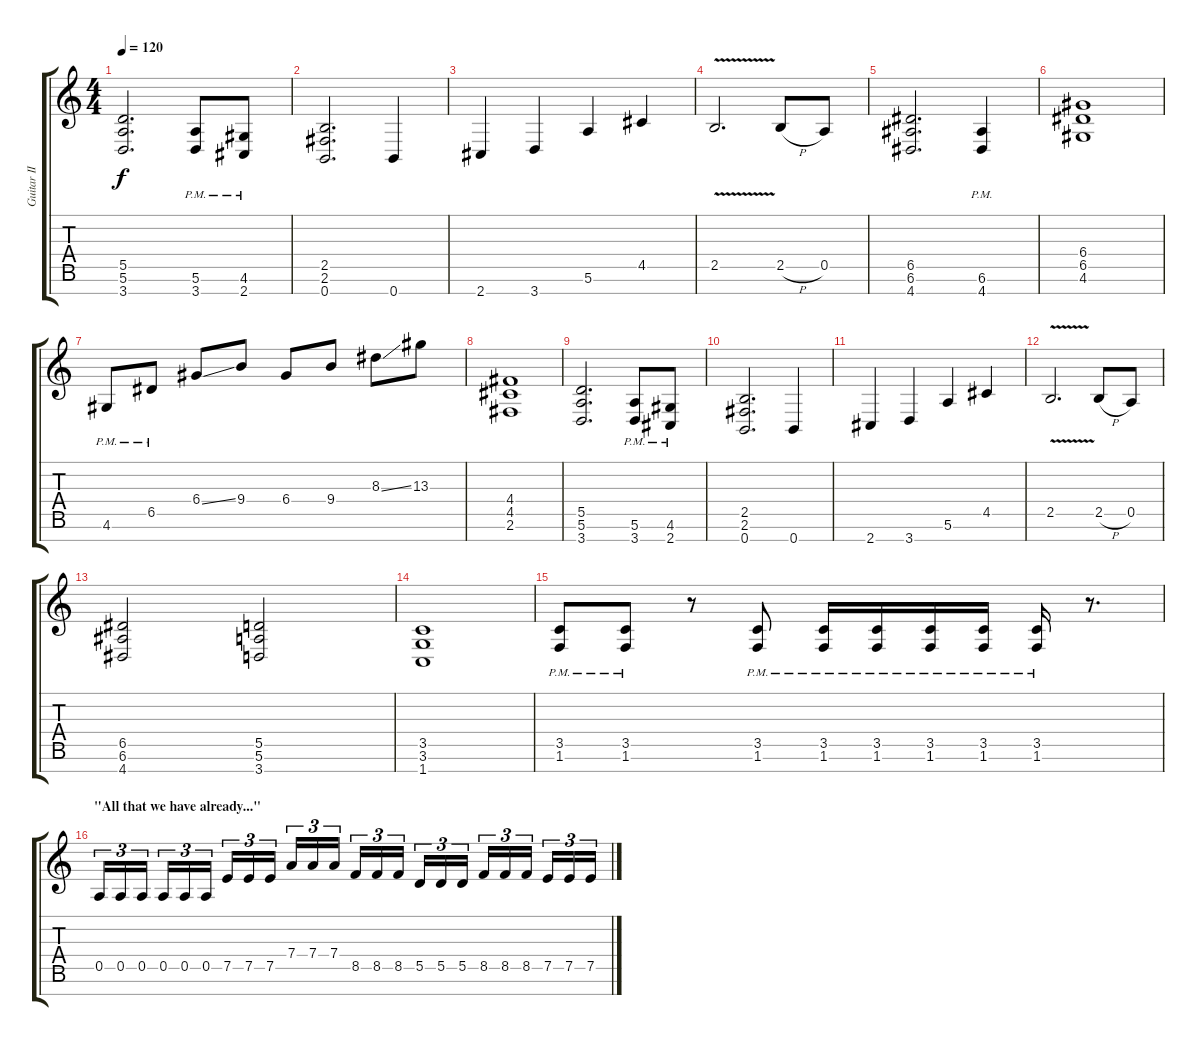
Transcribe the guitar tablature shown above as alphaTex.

\track ("Guitar II - Right" "Guitar II ") {instrument distortionguitar}
\staff {score tabs}
\tuning (E4 B3 G3 D3 A2 E2 B1) {hide}
\ts (4 4)
\tempo 120
\clef g2
\ks c
(5.5 5.6 3.7).2{d dy f} (5.6{pm} 3.7{pm}).8 (4.6{pm} 2.7{pm}).8 |
(2.5 2.6 0.7).2{d} 0.7.4 |
2.7.4 3.7.4 5.6.4 4.5.4 |
2.5{v}.2{d} 2.5{h}.8 0.5.8 |
(6.5 6.6 4.7).2{d} (6.6{pm} 4.7{pm}).4 |
(6.4 6.5 4.6).1 |
4.6{pm}.8 6.5{pm}.8 6.4{ss}.8 9.4.8 6.4.8 9.4.8 8.3{ss}.8 13.3.8 |
(4.4 4.5 2.6).1 |
(5.5 5.6 3.7).2{d} (5.6{pm} 3.7{pm}).8 (4.6{pm} 2.7{pm}).8 |
(2.5 2.6 0.7).2{d} 0.7.4 |
2.7.4 3.7.4 5.6.4 4.5.4 |
2.5{v}.2{d} 2.5{h}.8 0.5.8 |
(6.5 6.6 4.7).2 (5.5 5.6 3.7).2 |
(3.5 3.6 1.7).1 |
(3.5{pm} 1.6{pm}).8 (3.5{pm} 1.6{pm}).8 r.8 (3.5{pm} 1.6{pm}).8 (3.5{pm} 1.6{pm}).16 (3.5{pm} 1.6{pm}).16 (3.5{pm} 1.6{pm}).16 (3.5{pm} 1.6{pm}).16 (3.5{pm} 1.6{pm}).16 r.8{d} |
\section ("" "\"All that we have already...\"")
0.5.16{tu (3 2)} 0.5.16{tu (3 2)} 0.5.16{tu (3 2)} 0.5.16{tu (3 2)} 0.5.16{tu (3 2)} 0.5.16{tu (3 2)} 7.5.16{tu (3 2)} 7.5.16{tu (3 2)} 7.5.16{tu (3 2)} 7.4.16{tu (3 2)} 7.4.16{tu (3 2)} 7.4.16{tu (3 2)} 8.5.16{tu (3 2)} 8.5.16{tu (3 2)} 8.5.16{tu (3 2)} 5.5.16{tu (3 2)} 5.5.16{tu (3 2)} 5.5.16{tu (3 2)} 8.5.16{tu (3 2)} 8.5.16{tu (3 2)} 8.5.16{tu (3 2)} 7.5.16{tu (3 2)} 7.5.16{tu (3 2)} 7.5.16{tu (3 2)}
